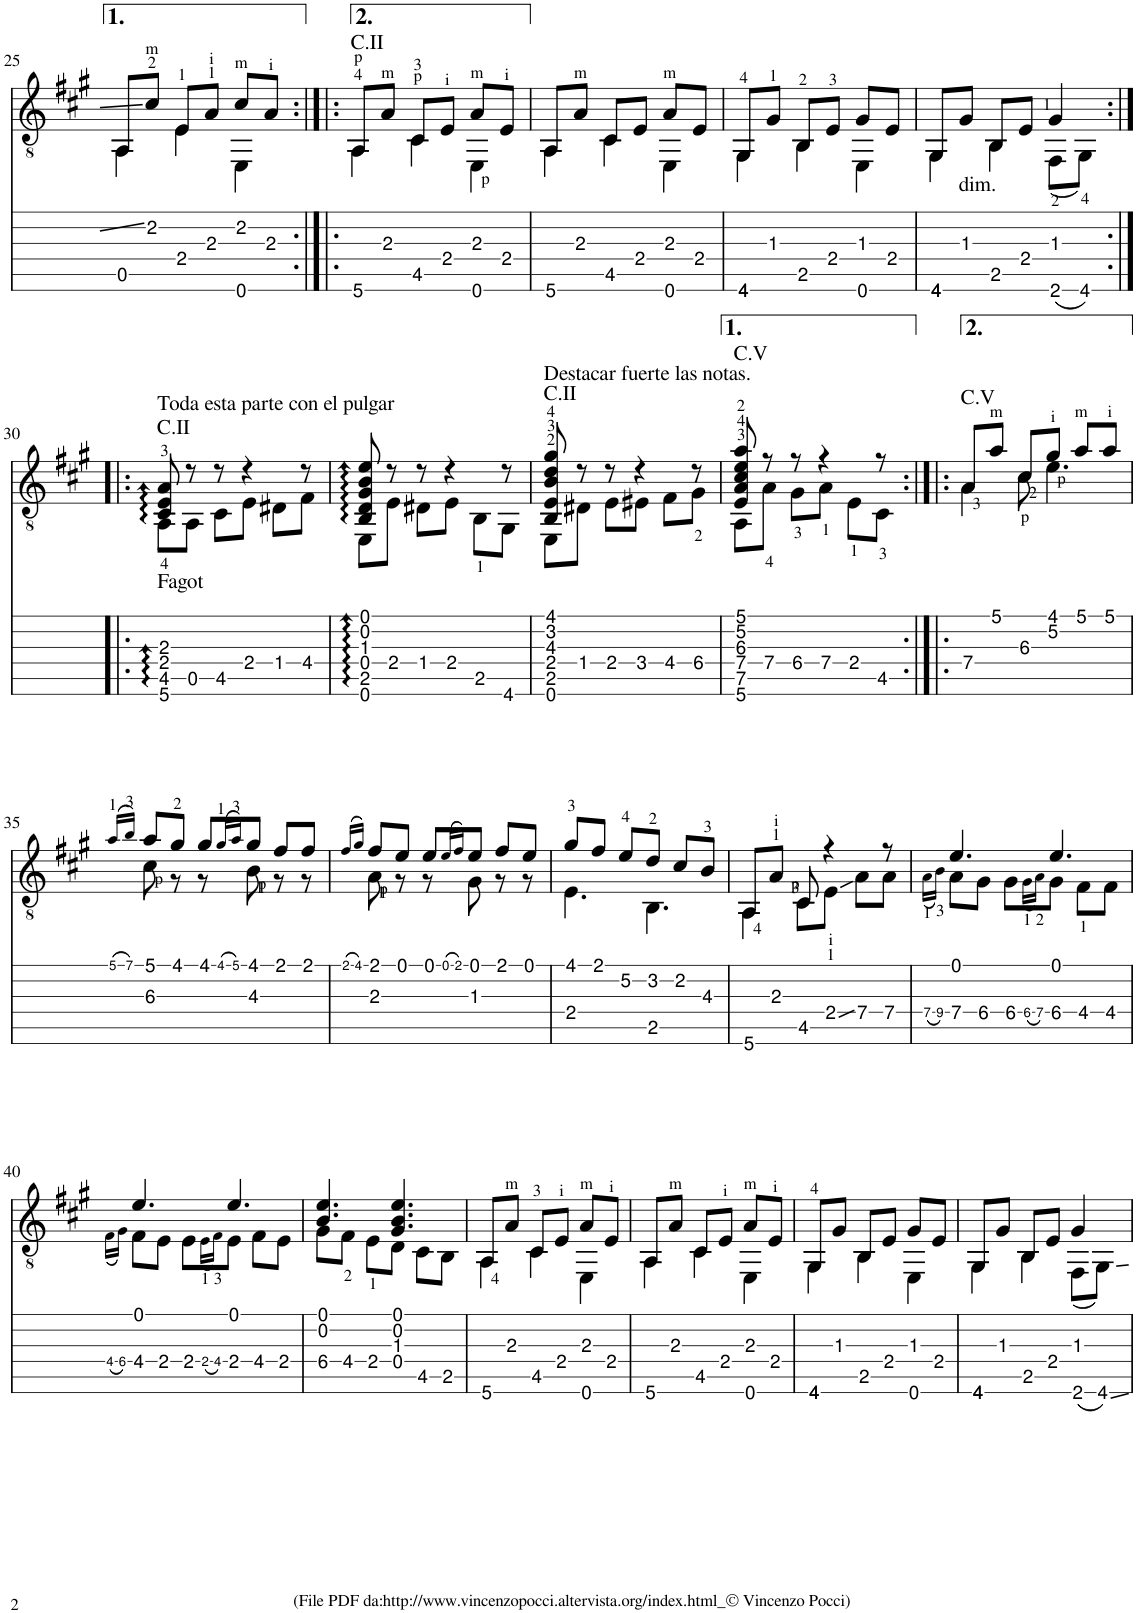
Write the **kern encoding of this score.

**kern	**kern
*part1	*part1
*staff2	*staff1
*I"Guitar	*
*I'Guit.	*
!!LO:PB:g=z
*	*clefGv2
*k[f#c#g#]	*k[f#c#g#]
*M3/4	*M3/4
=25	=25
*^	*^
8AAL	4AA	8AA/L	4AA\
8c#J	.	8c#/J	.
8EL	4E	8E/L	4E\
8AJ	.	8A/J	.
8c#L	4EE	8c#/L	4EE\
8AJ	.	8A/J	.
=26:|!|:	=26:|!|:	=26:|!|:	=26:|!|:
!	!	!LO:TX:a:t=C.II	!
8AAL	4AA	8AA/L	4AA\
8AJ	.	8A/J	.
8C#L	4C#	8C#/L	4C#\
8EJ	.	8E/J	.
8AL	4EE	8A/L	4EE\
8EJ	.	8E/J	.
=27	=27	=27	=27
8AAL	4AA	8AA/L	4AA\
8AJ	.	8A/J	.
8C#L	4C#	8C#/L	4C#\
8EJ	.	8E/J	.
8AL	4EE	8A/L	4EE\
8EJ	.	8E/J	.
=28	=28	=28	=28
8GG#L	4GG#	8GG#/L	4GG#\
8G#J	.	8G#/J	.
8BBL	4BB	8BB/L	4BB\
8EJ	.	8E/J	.
8G#L	4EE	8G#/L	4EE\
8EJ	.	8E/J	.
=29	=29	=29	=29
8GG#L	4GG#	8GG#/L	4GG#\
!	!	!LO:TX:b:t=dim.	!
8G#J	.	8G#/J	.
8BBL	4BB	8BB/L	4BB\
8EJ	.	8E/J	.
4G#	8FF#L	4G#/	(8FF#\L
.	8GG#J	.	8GG#\J)
!!LO:LB:g=z	!!
=30:|!|:	=30:|!|:	=30:|!|:	=30:|!|:
!	!	!LO:TX:a:t=C.II	!
!	!	!LO:TX:a:t=Toda esta parte con el pulgar	!
!LO:TX:a:t=Fagot	!	!	!
8C# 8E 8A	8AAL	8C#/ 8E/ 8A/	8AA\L
8r	8AAJ	8r	8AA\J
8r	8C#L	8r	8C#\L
4r	8EJ	4r	8E\J
.	8D#L	.	8D#X\L
8r	8F#J	8r	8F#\J
=31	=31	=31	=31
8BB 8D 8G# 8B 8e	8EEL	8BB/ 8D/ 8G#/ 8B/ 8e/	8EE\L
8r	8EJ	8r	8E\J
8r	8D#L	8r	8D#X\L
4r	8EJ	4r	8E\J
.	8BBL	.	8BB\L
8r	8GG#J	8r	8GG#\J
=32	=32	=32	=32
!	!	!LO:TX:a:t=C.II	!
!	!	!LO:TX:a:t=Destacar fuerte las notas.	!
8BB 8E 8B 8d 8g#	8EEL	8BB/ 8E/ 8B/ 8d/ 8g#/	8EE\L
8r	8D#J	8r	8D#X\J
8r	8EL	8r	8E\L
4r	8E#J	4r	8E#X\J
.	8F#L	.	8F#\L
8r	8G#J	8r	8G#\J
=33	=33	=33	=33
!	!	!LO:TX:a:t=C.V	!
8E 8A 8c# 8e 8a	8AAL	8E/ 8A/ 8c#/ 8e/ 8a/	8AA\L
8r	8AJ	8r	8A\J
8r	8G#L	8r	8G#\L
4r	8AJ	4r	8A\J
.	8EL	.	8E\L
8r	8C#J	8r	8C#\J
=34:|!|:	=34:|!|:	=34:|!|:	=34:|!|:
!	!	!LO:TX:a:t=C.V	!
8AL	4A	8A/L	4A\
8aJ	.	8a/J	.
8c#L	8c#	8c#</L	8c#\
8g#J	4.e	8g#/J	4.e\
8aL	.	8a/L	.
8aJ	.	8a/J	.
!!LO:LB:g=z	!!
=35	=35	=35	=35
qa	.	(16qa/LL	.
qb	.	16qb/JJ)	.
8aL	8c#	8a/L	8c#\
8g#J	8r	8g#/J	8r
8g#L	8r	8g#/L	8r
qg#	.	(16qg#/LL	.
qa	.	16qa/JJ)	.
8g#J	8B	8g#/J	8B\
8f#L	8r	8f#/L	8r
8f#J	8r	8f#/J	8r
=36	=36	=36	=36
qf#	.	(16qf#/LL	.
qg#	.	16qg#/JJ)	.
8f#L	8A	8f#/L	8A\
8eJ	8r	8e/J	8r
8eL	8r	8e/L	8r
qe	.	(16qe/LL	.
qf#	.	16qf#/JJ)	.
8eJ	8G#	8e/J	8G#\
8f#L	8r	8f#/L	8r
8eJ	8r	8e/J	8r
=37	=37	=37	=37
8g#L	4.E	8g#/L	4.E\
8f#J	.	8f#/J	.
8eL	.	8e/L	.
8dJ	4.BB	8d/J	4.BB\
8c#L	.	8c#/L	.
8BJ	.	8B/J	.
=38	=38	=38	=38
8AAL	4AA	8AA/L	4AA\
8AJ	.	8A/J	.
8C#	8C#L	8C#/	8C#\L
4r	8EJ	4r	8E\J
.	8AL	.	8A\L
8r	8AJ	8r	8A\J
=39	=39	=39	=39
.	qA	.	(16qA\LL
.	qB	.	16qB\JJ)
4.e	8AL	4.e/	8A\L
.	8G#J	.	8G#\J
.	8G#L	.	8G#\L
.	qG#	.	(16qG#\LL
.	qA	.	16qA\JJ)
4.e	8G#J	4.e/	8G#\J
.	8F#L	.	8F#\L
.	8F#J	.	8F#\J
!!LO:LB:g=z	!!
=40	=40	=40	=40
.	qF#	.	(16qF#\LL
.	qG#	.	16qG#\JJ)
4.e	8F#L	4.e/	8F#\L
.	8EJ	.	8E\J
.	8EL	.	8E\L
.	qE	.	(16qE\LL
.	qF#	.	16qF#\JJ)
4.e	8EJ	4.e/	8E\J
.	8F#L	.	8F#\L
.	8EJ	.	8E\J
=41	=41	=41	=41
4.B 4.e	8G#L	4.B/ 4.e/	8G#\L
.	8F#J	.	8F#\J
.	8EL	.	8E\L
4.G# 4.B 4.e	8DJ	4.G#/ 4.B/ 4.e/	8D\J
.	8C#L	.	8C#\L
.	8BBJ	.	8BB\J
=42	=42	=42	=42
8AAL	4AA	8AA/L	4AA\
8AJ	.	8A/J	.
8C#L	4C#	8C#/L	4C#\
8EJ	.	8E/J	.
8AL	4EE	8A/L	4EE\
8EJ	.	8E/J	.
=43	=43	=43	=43
8AAL	4AA	8AA/L	4AA\
8AJ	.	8A/J	.
8C#L	4C#	8C#/L	4C#\
8EJ	.	8E/J	.
8AL	4EE	8A/L	4EE\
8EJ	.	8E/J	.
=44	=44	=44	=44
8GG#L	4GG#	8GG#/L	4GG#\
8G#J	.	8G#/J	.
8BBL	4BB	8BB/L	4BB\
8EJ	.	8E/J	.
8G#L	4EE	8G#/L	4EE\
8EJ	.	8E/J	.
=45	=45	=45	=45
8GG#L	4GG#	8GG#/L	4GG#\
8G#J	.	8G#/J	.
8BBL	4BB	8BB/L	4BB\
8EJ	.	8E/J	.
4G#	8FF#L	4G#/	(8FF#\L
.	8GG#J	.	8GG#\J)
*v	*v	*	*
*	*v	*v
=	=
*-	*-
